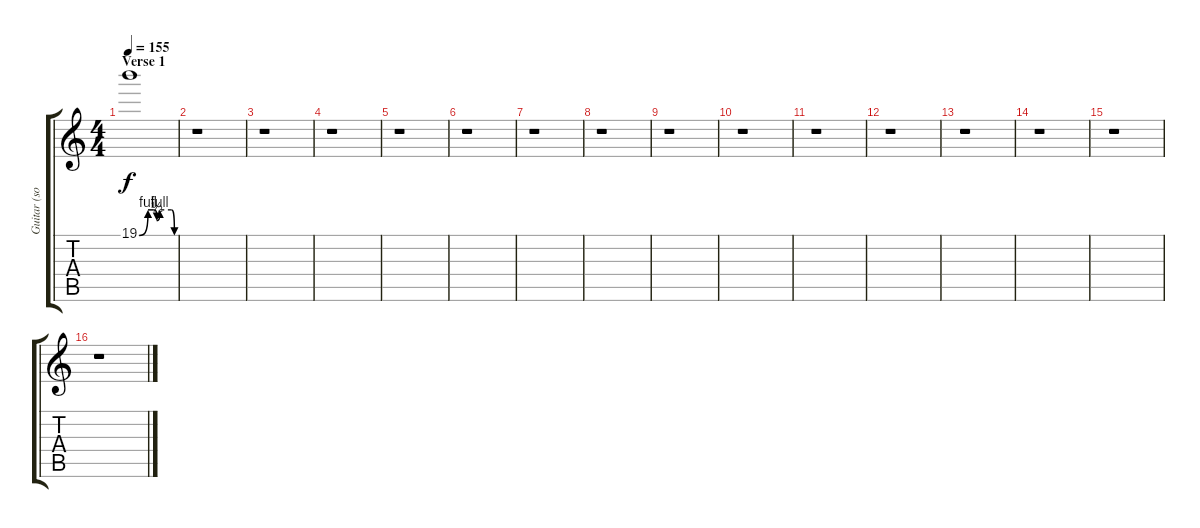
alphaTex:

\track ("Guitar (solo)" "Guitar (so") {instrument distortionguitar}
\staff {score tabs}
\tuning (E4 B3 G3 D3 A2 E2) {hide}
\ts (4 4)
\section ("" "Verse 1")
\tempo 155
\clef g2
\ks c
19.1{be (custom 0 0 15 4 25 4 30 2 35 4 55 4 60 0)}.1{dy f volume 9} |
r.1 |
r.1 |
r.1 |
r.1 |
r.1 |
r.1 |
r.1 |
r.1 |
r.1 |
r.1 |
r.1 |
r.1 |
r.1 |
r.1 |
r.1
